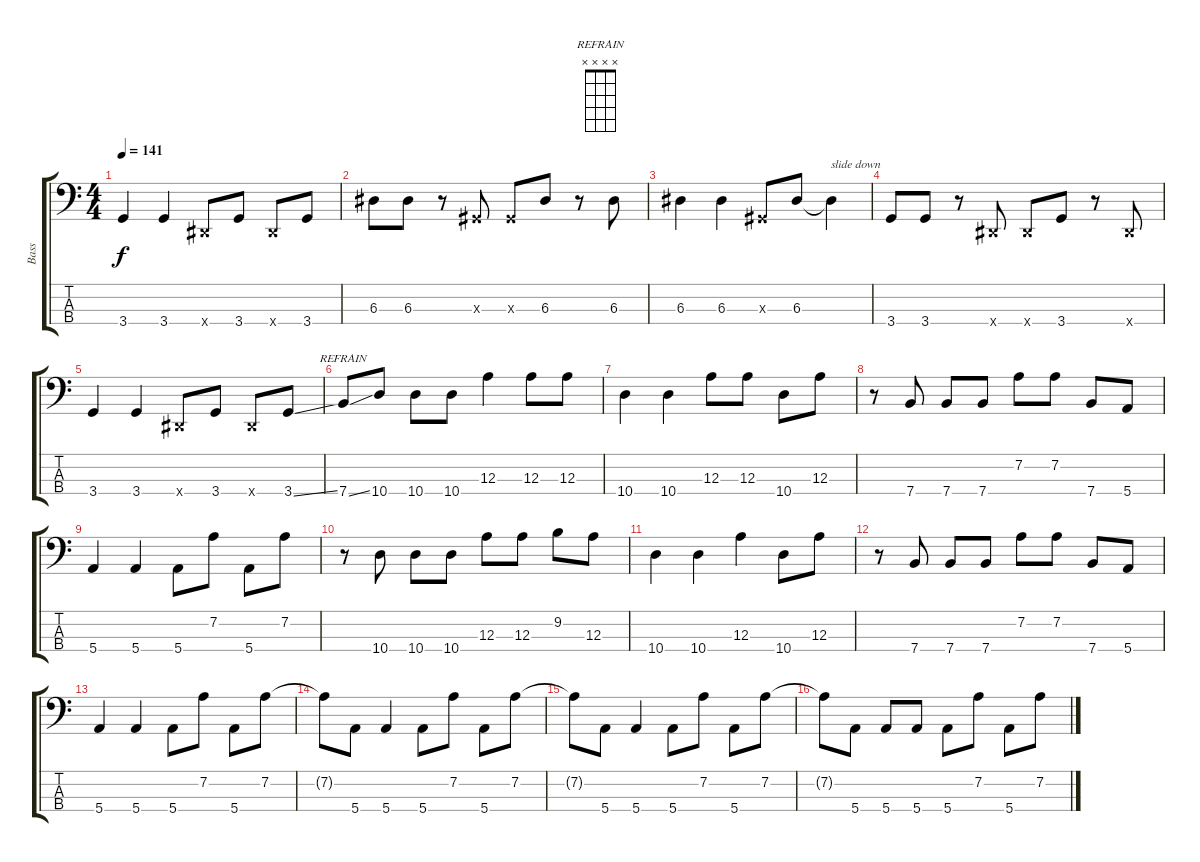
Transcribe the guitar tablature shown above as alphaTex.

\track ("Bass" "Bass") {instrument electricbassfinger}
\staff {score tabs}
\tuning (G2 D2 A1 E1) {hide}
\chord ("REFRAIN" x x x x)
\ts (4 4)
\tempo 141
\clef f4
\ks c
3.4.4{dy f} 3.4.4 -1.4{x}.8 3.4.8 -1.4{x}.8 3.4.8 |
6.3.8 6.3.8 r.8 -1.3{x}.8 -1.3{x}.8 6.3.8 r.8 6.3.8 |
6.3.4 6.3.4 -1.3{x}.8 6.3.8 6.3{t}.4{txt "slide down"} |
3.4.8 3.4.8 r.8 -1.4{x}.8 -1.4{x}.8 3.4.8 r.8 -1.4{x}.8 |
3.4.4 3.4.4 -1.4{x}.8 3.4.8 -1.4{x}.8 3.4{ss}.8 |
7.4{ss}.8{ch "REFRAIN"} 10.4.8 10.4.8 10.4.8 12.3.4 12.3.8 12.3.8 |
10.4.4 10.4.4 12.3.8 12.3.8 10.4.8 12.3.8 |
r.8 7.4.8 7.4.8 7.4.8 7.2.8 7.2.8 7.4.8 5.4.8 |
5.4.4 5.4.4 5.4.8 7.2.8 5.4.8 7.2.8 |
r.8 10.4.8 10.4.8 10.4.8 12.3.8 12.3.8 9.2.8 12.3.8 |
10.4.4 10.4.4 12.3.4 10.4.8 12.3.8 |
r.8 7.4.8 7.4.8 7.4.8 7.2.8 7.2.8 7.4.8 5.4.8 |
5.4.4 5.4.4 5.4.8 7.2.8 5.4.8 7.2.8 |
7.2{t}.8 5.4.8 5.4.4 5.4.8 7.2.8 5.4.8 7.2.8 |
7.2{t}.8 5.4.8 5.4.4 5.4.8 7.2.8 5.4.8 7.2.8 |
7.2{t}.8 5.4.8 5.4.8 5.4.8 5.4.8 7.2.8 5.4.8 7.2.8
